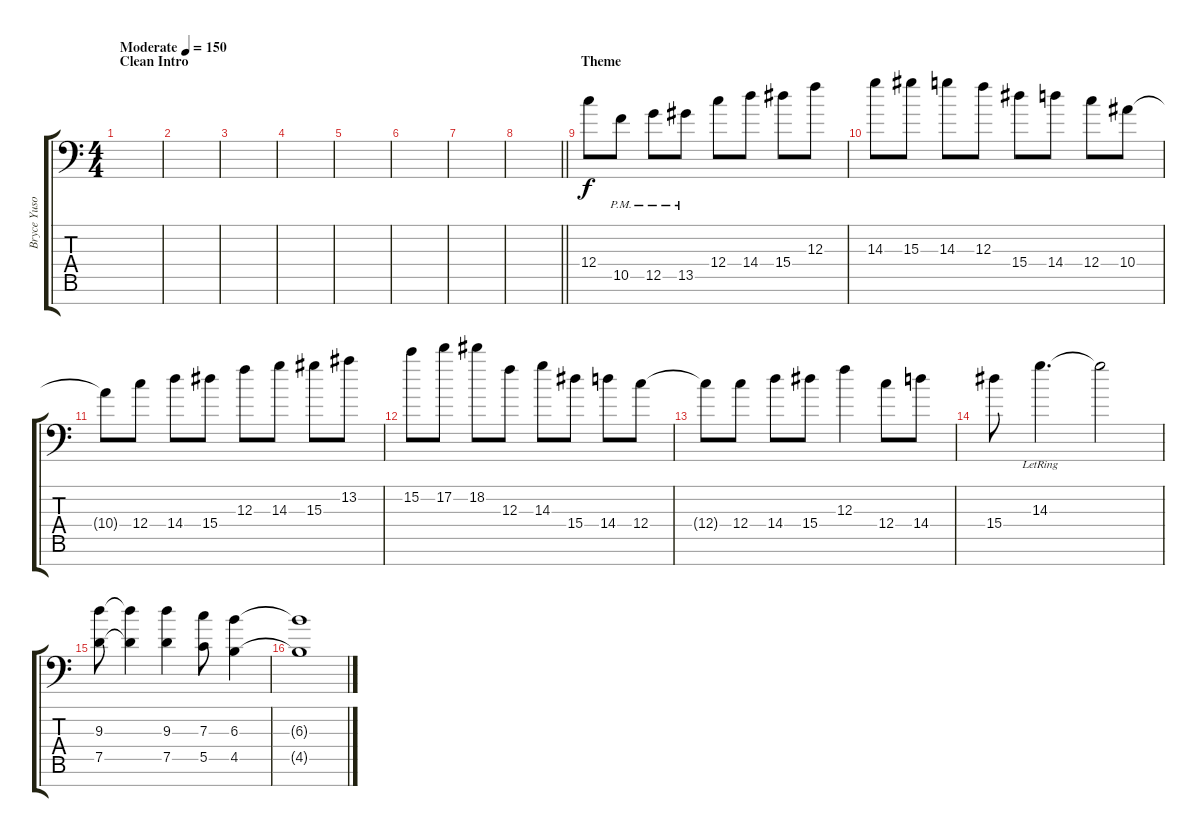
\track ("Bryce Yuson (Lead)" "Bryce Yuso") {instrument distortionguitar}
\staff {score tabs}
\tuning (D4 A3 F3 C3 G2 D2 G1) {hide}
\ts (4 4)
\section ("" "Clean Intro")
\tempo (150 "Moderate")
\clef f4
\ks c
|
|
|
|
|
|
|
\barLineRight lightlight
|
\section ("" "Theme")
12.4.8 10.5{pm}.8 12.5{pm}.8 13.5{pm}.8 12.4.8 14.4.8 15.4.8 12.3.8 |
14.3.8 15.3.8 14.3.8 12.3.8 15.4.8 14.4.8 12.4.8 10.4.8 |
10.4{t}.8 12.4.8 14.4.8 15.4.8 12.3.8 14.3.8 15.3.8 13.2.8 |
15.2.8 17.2.8 18.2.8 12.3.8 14.3.8 15.4.8 14.4.8 12.4.8 |
12.4{t}.8 12.4.8 14.4.8 15.4.8 12.3.4 12.4.8 14.4.8 |
15.4.8 14.3{lr}.4{d} 14.3{t}.2 |
(9.3 7.5).8 (9.3{t} 7.5{t}).4 (9.3 7.5).4 (7.3 5.5).8 (6.3 4.5).4 |
(6.3{t} 4.5{t}).1
